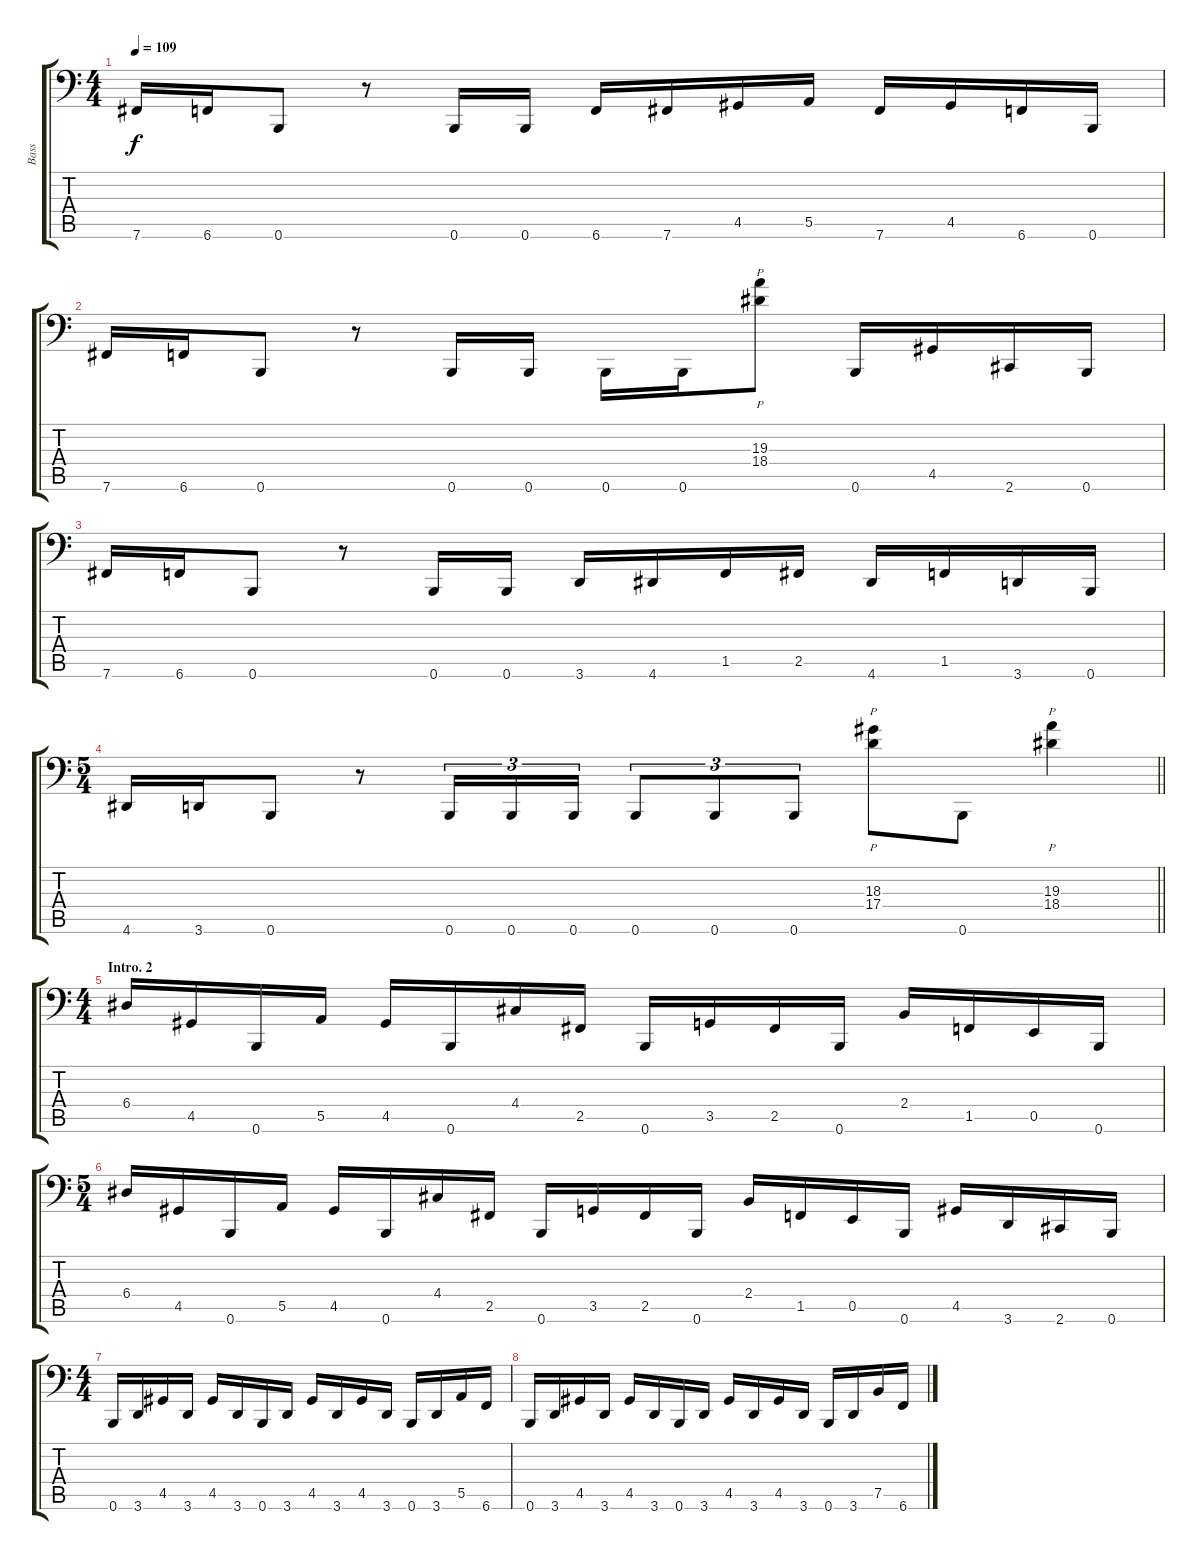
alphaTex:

\track ("Bass" "Bass") {instrument electricbassfinger}
\staff {score tabs}
\tuning (C3 G2 D2 A1 E1 B0) {hide}
\ts (4 4)
\tempo 109
\clef f4
\ks c
7.6.16{dy f} 6.6.16 0.6.8 r.8 0.6.16 0.6.16 6.6.16 7.6.16 4.5.16 5.5.16 7.6.16 4.5.16 6.6.16 0.6.16 |
7.6.16 6.6.16 0.6.8 r.8 0.6.16 0.6.16 0.6.16 0.6.16 (19.3 18.4).8{p} 0.6.16 4.5.16 2.6.16 0.6.16 |
7.6.16 6.6.16 0.6.8 r.8 0.6.16 0.6.16 3.6.16 4.6.16 1.5.16 2.5.16 4.6.16 1.5.16 3.6.16 0.6.16 |
\ts (5 4)
\barLineRight lightlight
4.6.16 3.6.16 0.6.8 r.8 0.6.16{tu (3 2)} 0.6.16{tu (3 2)} 0.6.16{tu (3 2)} 0.6.8{tu (3 2)} 0.6.8{tu (3 2)} 0.6.8{tu (3 2)} (18.3 17.4).8{p} 0.6.8 (19.3 18.4).4{p} |
\ts (4 4)
\section ("" "Intro. 2")
6.4.16 4.5.16 0.6.16 5.5.16 4.5.16 0.6.16 4.4.16 2.5.16 0.6.16 3.5.16 2.5.16 0.6.16 2.4.16 1.5.16 0.5.16 0.6.16 |
\ts (5 4)
6.4.16 4.5.16 0.6.16 5.5.16 4.5.16 0.6.16 4.4.16 2.5.16 0.6.16 3.5.16 2.5.16 0.6.16 2.4.16 1.5.16 0.5.16 0.6.16 4.5.16 3.6.16 2.6.16 0.6.16 |
\ts (4 4)
0.6.16 3.6.16 4.5.16 3.6.16 4.5.16 3.6.16 0.6.16 3.6.16 4.5.16 3.6.16 4.5.16 3.6.16 0.6.16 3.6.16 5.5.16 6.6.16 |
0.6.16 3.6.16 4.5.16 3.6.16 4.5.16 3.6.16 0.6.16 3.6.16 4.5.16 3.6.16 4.5.16 3.6.16 0.6.16 3.6.16 7.5.16 6.6.16
